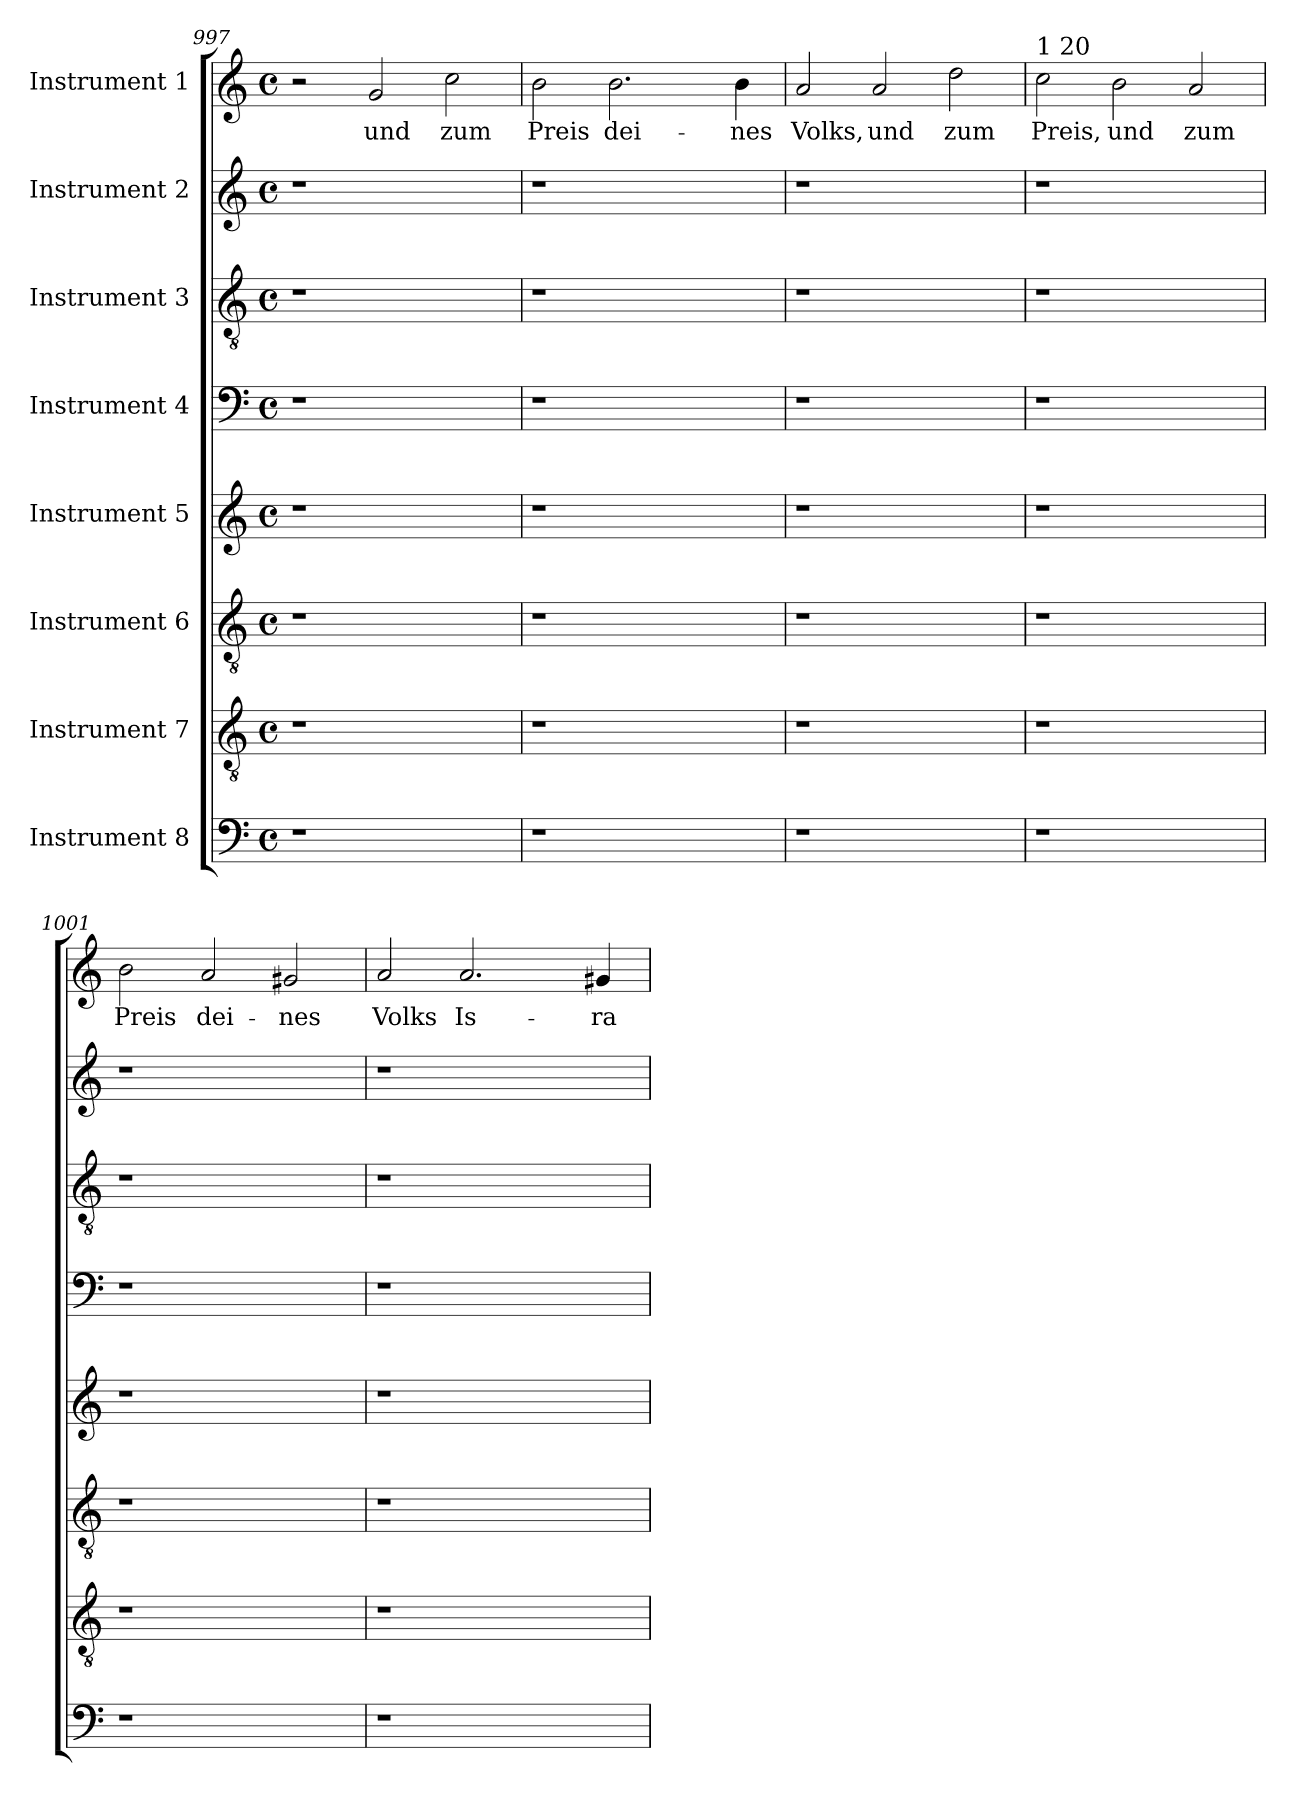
**kern	**kern	**kern	**kern	**kern	**kern	**kern	**kern	**text
*part8	*part7	*part6	*part5	*part4	*part3	*part2	*part1	*part1
*staff8	*staff7	*staff6	*staff5	*staff4	*staff3	*staff2	*staff1	*staff1
*I"Instrument 8	*I"Instrument 7	*I"Instrument 6	*I"Instrument 5	*I"Instrument 4	*I"Instrument 3	*I"Instrument 2	*I"Instrument 1	*
*clefF4	*clefGv2	*clefGv2	*clefG2	*clefF4	*clefGv2	*clefG2	*clefG2	*
*M4/4	*M4/4	*M4/4	*M4/4	*M4/4	*M4/4	*M4/4	*M4/4	*
*met(c)	*met(c)	*met(c)	*met(c)	*met(c)	*met(c)	*met(c)	*met(c)	*
=997	=997	=997	=997	=997	=997	=997	=997	=997
1r	1r	1r	1r	1r	1r	1r	2r	.
!	!	!	!	!	!	!	!	!LO:LY:b:cj
.	.	.	.	.	.	.	2g/	und
!	!	!	!	!	!	!	!	!LO:LY:b:cj
2ryy	2ryy	2ryy	2ryy	2ryy	2ryy	2ryy	2cc\	zum
=998	=998	=998	=998	=998	=998	=998	=998	=998
!	!	!	!	!	!	!	!	!LO:LY:b:cj
1r	1r	1r	1r	1r	1r	1r	2b\	Preis
!	!	!	!	!	!	!	!	!LO:LY:b:cj
.	.	.	.	.	.	.	2.b\	dei-
2ryy	2ryy	2ryy	2ryy	2ryy	2ryy	2ryy	.	.
!	!	!	!	!	!	!	!	!LO:LY:b:cj
.	.	.	.	.	.	.	4b\	-nes
=999	=999	=999	=999	=999	=999	=999	=999	=999
!	!	!	!	!	!	!	!	!LO:LY:b:cj
1r	1r	1r	1r	1r	1r	1r	2a/	Volks,
!	!	!	!	!	!	!	!	!LO:LY:b:cj
.	.	.	.	.	.	.	2a/	und
!	!	!	!	!	!	!	!	!LO:LY:b:cj
2ryy	2ryy	2ryy	2ryy	2ryy	2ryy	2ryy	2dd\	zum
!!LO:LB:g=z
=1000	=1000	=1000	=1000	=1000	=1000	=1000	=1000	=1000
!	!	!	!	!	!	!	!LO:TX:a:t=1 20	!
!	!	!	!	!	!	!	!	!LO:LY:b:cj
1r	1r	1r	1r	1r	1r	1r	2cc\	Preis,
!	!	!	!	!	!	!	!	!LO:LY:b:cj
.	.	.	.	.	.	.	2b\	und
!	!	!	!	!	!	!	!	!LO:LY:b:cj
2ryy	2ryy	2ryy	2ryy	2ryy	2ryy	2ryy	2a/	zum
=1001	=1001	=1001	=1001	=1001	=1001	=1001	=1001	=1001
!	!	!	!	!	!	!	!	!LO:LY:b:cj
1r	1r	1r	1r	1r	1r	1r	2b\	Preis
!	!	!	!	!	!	!	!	!LO:LY:b:cj
.	.	.	.	.	.	.	2a/	dei-
!	!	!	!	!	!	!	!	!LO:LY:b:cj
2ryy	2ryy	2ryy	2ryy	2ryy	2ryy	2ryy	2g#X/	-nes
=1002	=1002	=1002	=1002	=1002	=1002	=1002	=1002	=1002
!	!	!	!	!	!	!	!	!LO:LY:b:cj
1r	1r	1r	1r	1r	1r	1r	2a/	Volks
!	!	!	!	!	!	!	!	!LO:LY:b:cj
.	.	.	.	.	.	.	2.a/	Is-
2ryy	2ryy	2ryy	2ryy	2ryy	2ryy	2ryy	.	.
!	!	!	!	!	!	!	!	!LO:LY:b:cj
.	.	.	.	.	.	.	4g#X/	-ra-
=	=	=	=	=	=	=	=	=
*-	*-	*-	*-	*-	*-	*-	*-	*-
